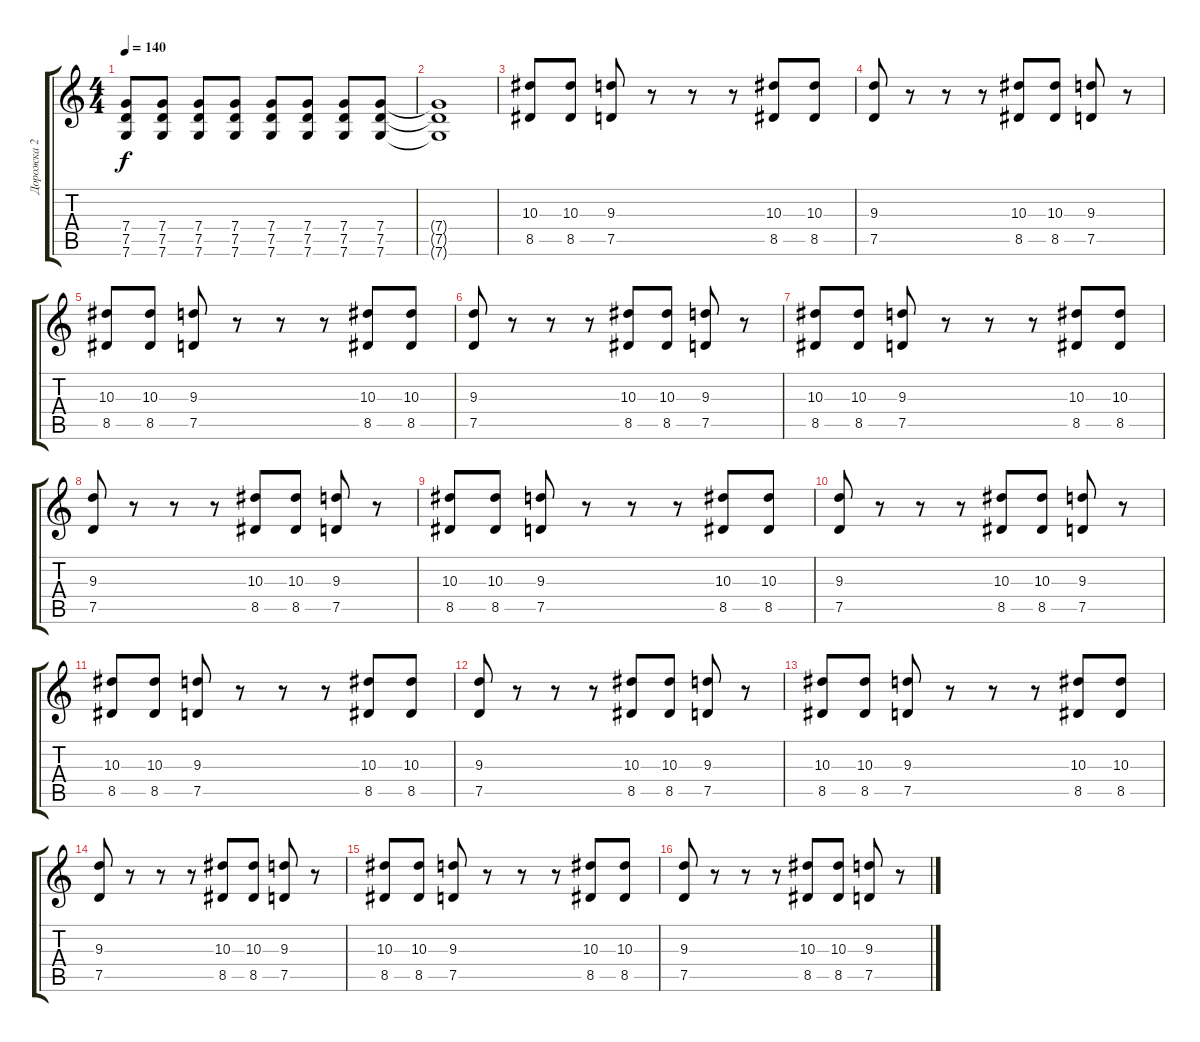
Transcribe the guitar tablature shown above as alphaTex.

\track ("Дорожка 2" "Дорожка 2") {instrument acousticguitarsteel}
\staff {score tabs}
\tuning (D4 A3 F3 C3 G2 C2) {hide}
\ts (4 4)
\tempo 140
\clef g2
\ks c
(7.4 7.5 7.6).8{dy f} (7.4 7.5 7.6).8 (7.4 7.5 7.6).8 (7.4 7.5 7.6).8 (7.4 7.5 7.6).8 (7.4 7.5 7.6).8 (7.4 7.5 7.6).8 (7.4 7.5 7.6).8 |
(7.4{t} 7.5{t} 7.6{t}).1 |
(10.3 8.5).8 (10.3 8.5).8 (9.3 7.5).8 r.8 r.8 r.8 (10.3 8.5).8 (10.3 8.5).8 |
(9.3 7.5).8 r.8 r.8 r.8 (10.3 8.5).8 (10.3 8.5).8 (9.3 7.5).8 r.8 |
(10.3 8.5).8 (10.3 8.5).8 (9.3 7.5).8 r.8 r.8 r.8 (10.3 8.5).8 (10.3 8.5).8 |
(9.3 7.5).8 r.8 r.8 r.8 (10.3 8.5).8 (10.3 8.5).8 (9.3 7.5).8 r.8 |
(10.3 8.5).8 (10.3 8.5).8 (9.3 7.5).8 r.8 r.8 r.8 (10.3 8.5).8 (10.3 8.5).8 |
(9.3 7.5).8 r.8 r.8 r.8 (10.3 8.5).8 (10.3 8.5).8 (9.3 7.5).8 r.8 |
(10.3 8.5).8 (10.3 8.5).8 (9.3 7.5).8 r.8 r.8 r.8 (10.3 8.5).8 (10.3 8.5).8 |
(9.3 7.5).8 r.8 r.8 r.8 (10.3 8.5).8 (10.3 8.5).8 (9.3 7.5).8 r.8 |
(10.3 8.5).8 (10.3 8.5).8 (9.3 7.5).8 r.8 r.8 r.8 (10.3 8.5).8 (10.3 8.5).8 |
(9.3 7.5).8 r.8 r.8 r.8 (10.3 8.5).8 (10.3 8.5).8 (9.3 7.5).8 r.8 |
(10.3 8.5).8 (10.3 8.5).8 (9.3 7.5).8 r.8 r.8 r.8 (10.3 8.5).8 (10.3 8.5).8 |
(9.3 7.5).8 r.8 r.8 r.8 (10.3 8.5).8 (10.3 8.5).8 (9.3 7.5).8 r.8 |
(10.3 8.5).8 (10.3 8.5).8 (9.3 7.5).8 r.8 r.8 r.8 (10.3 8.5).8 (10.3 8.5).8 |
(9.3 7.5).8 r.8 r.8 r.8 (10.3 8.5).8 (10.3 8.5).8 (9.3 7.5).8 r.8
